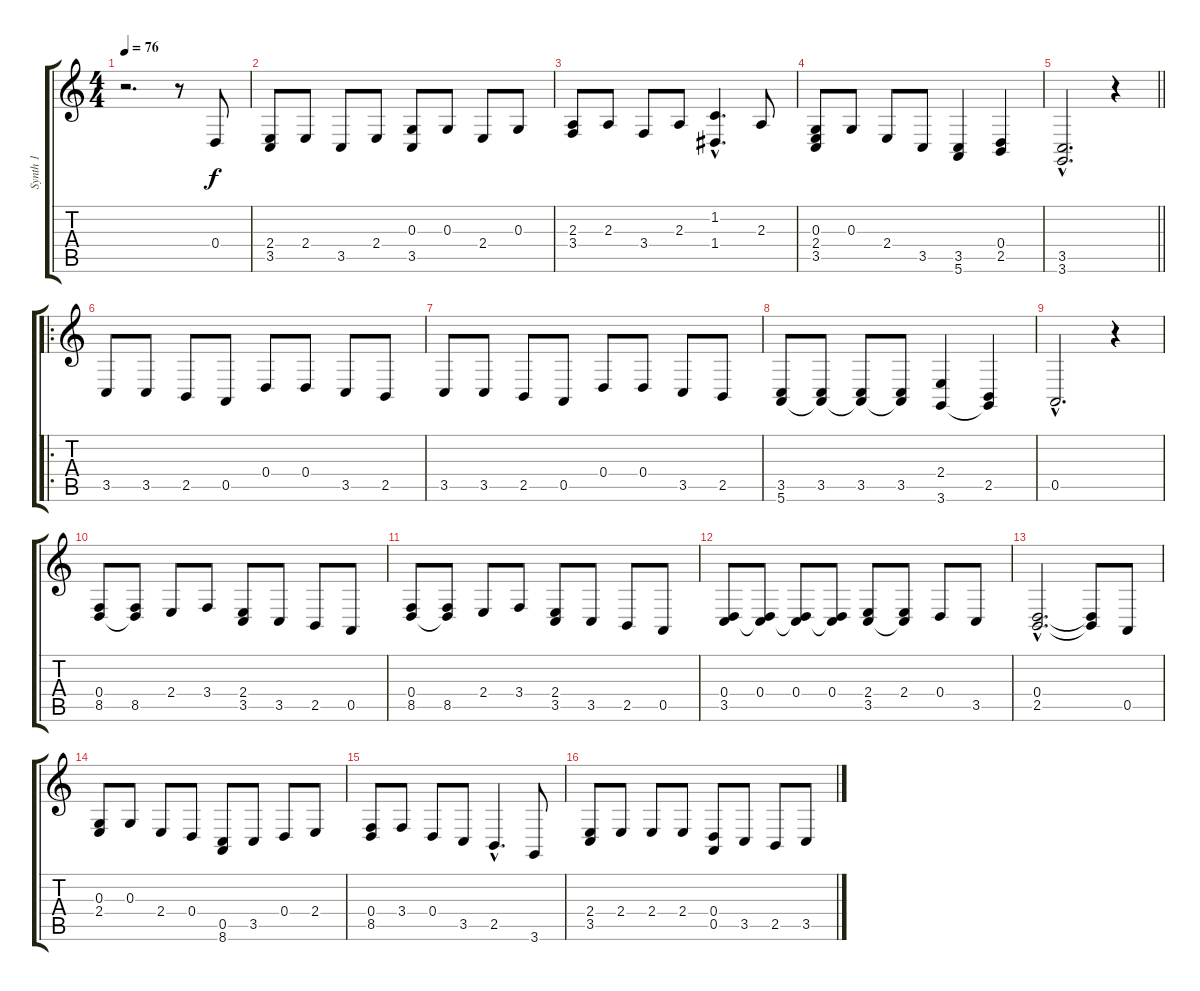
\track ("Synth 1" "Synth 1") {instrument stringensemble1}
\staff {score tabs}
\tuning (E4 B3 G3 D3 A2 E2) {hide}
\ts (4 4)
\tempo 76
\clef g2
\ks c
r.2{d dy f instrument stringensemble1} r.8 0.4.8 |
(2.4 3.5).8 2.4.8 3.5.8 2.4.8 (0.3 3.5).8 0.3.8 2.4.8 0.3.8 |
(2.3 3.4).8 2.3.8 3.4.8 2.3.8 (1.2{hac} 1.4{hac}).4{d} 2.3.8 |
(0.3 2.4 3.5).8 0.3.8 2.4.8 3.5.8 (3.5 5.6).4 (0.4 2.5).4 |
\barLineRight lightlight
(3.5{hac} 3.6{hac}).2{d} r.4 |
\ro
3.5.8 3.5.8 2.5.8 0.5.8 0.4.8 0.4.8 3.5.8 2.5.8 |
3.5.8 3.5.8 2.5.8 0.5.8 0.4.8 0.4.8 3.5.8 2.5.8 |
(3.5 5.6).8 (3.5 5.6{t}).8 (3.5 5.6{t}).8 (3.5 5.6{t}).8 (2.4 3.6).4 (2.5 3.6{t}).4 |
0.5{hac}.2{d} r.4 |
(0.4 8.5).8 (0.4{t} 8.5).8 2.4.8 3.4.8 (2.4 3.5).8 3.5.8 2.5.8 0.5.8 |
(0.4 8.5).8 (0.4{t} 8.5).8 2.4.8 3.4.8 (2.4 3.5).8 3.5.8 2.5.8 0.5.8 |
(0.4 3.5).8 (0.4 3.5{t}).8 (0.4 3.5{t}).8 (0.4 3.5{t}).8 (2.4 3.5).8 (2.4 3.5{t}).8 0.4.8 3.5.8 |
(0.4{hac} 2.5{hac}).2{d} (0.4{t} 2.5{t}).8 0.5.8 |
(0.3 2.4).8 0.3.8 2.4.8 0.4.8 (0.5 8.6).8 3.5.8 0.4.8 2.4.8 |
(0.4 8.5).8 3.4.8 0.4.8 3.5.8 2.5{hac}.4{d} 3.6.8 |
(2.4 3.5).8 2.4.8 2.4.8 2.4.8 (0.4 0.5).8 3.5.8 2.5.8 3.5.8
